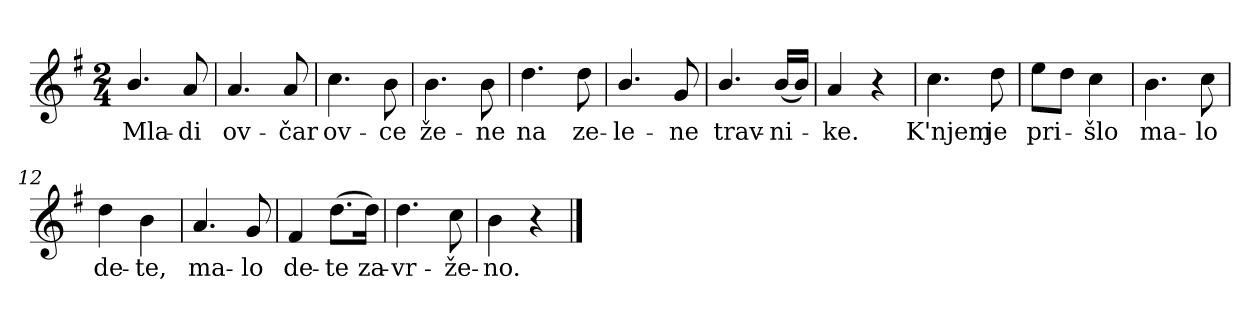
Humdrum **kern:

**kern	**text
*part1	*part1
*staff1	*staff1
*clefG2	*
*k[f#]	*
*G:	*
*M2/4	*
=1	=1
!	!LO:LY:b
4.b/	Mla-
!	!LO:LY:b
8a/	-di
=2	=2
!	!LO:LY:b
4.a/	ov-
!	!LO:LY:b
8a/	-čar
=3	=3
!	!LO:LY:b
4.cc\	ov-
!	!LO:LY:b
8b\	-ce
=4	=4
!	!LO:LY:b
4.b\	že-
!	!LO:LY:b
8b\	-ne
=5	=5
!	!LO:LY:b
4.dd\	na
!	!LO:LY:b
8dd\	ze-
=6	=6
!	!LO:LY:b
4.b/	-le-
!	!LO:LY:b
8g/	-ne
=7	=7
!	!LO:LY:b
4.b/	trav-
!	!LO:LY:b
(<16b/LL	-ni-
16b/JJ)	.
=8	=8
!	!LO:LY:b
4a/	-ke.
4r	.
!!LO:LB:g=z
=9	=9
!	!LO:LY:b
4.cc\	K'njem
!	!LO:LY:b
8dd\	je
=10	=10
!	!LO:LY:b
8ee\L	pri-
8dd\J	.
!	!LO:LY:b
4cc\	-šlo
=11	=11
!	!LO:LY:b
4.b\	ma-
!	!LO:LY:b
8cc\	-lo
=12	=12
!	!LO:LY:b
4dd\	de-
!	!LO:LY:b
4b\	-te,
=13	=13
!	!LO:LY:b
4.a/	ma-
!	!LO:LY:b
8g/	-lo
=14	=14
!	!LO:LY:b
4f#/	de-
!	!LO:LY:b
(>8.dd\L	-te
!	!LO:LY:b
16dd\Jk)	za-
=15	=15
!	!LO:LY:b
4.dd\	-vr-
!	!LO:LY:b
8cc\	-že-
=16	=16
!	!LO:LY:b
4b\	-no.
4r	.
==	==
*-	*-
